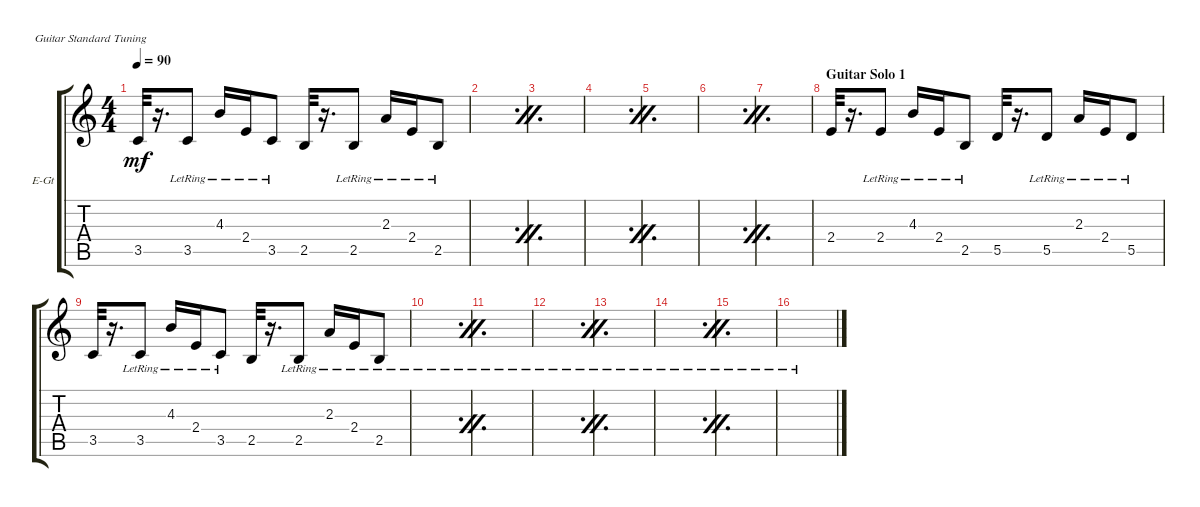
\bracketExtendMode groupsimilarinstruments
\firstSystemTrackNameOrientation horizontal
\otherSystemsTrackNameOrientation horizontal
\track ("Gtr I Rhytm" "E-Gt") {instrument overdrivenguitar}
\staff {score tabs}
\tuning (E4 B3 G3 D3 A2 E2)
\ts (4 4)
\tempo 90
\clef g2
\ks c
3.5.32{dy mf} r.16{d} 3.5{lr}.8 4.3{lr}.16 2.4{lr}.16 3.5{lr}.8 2.5.32 r.16{d} 2.5{lr}.8 2.3{lr}.16 2.4{lr}.16 2.5{lr}.8 |
\simile firstofdouble
|
\simile secondofdouble
|
\simile firstofdouble
|
\simile secondofdouble
|
\simile firstofdouble
|
\simile secondofdouble
|
\section ("" "Guitar Solo 1")
\simile none
2.4.32 r.16{d} 2.4{lr}.8 4.3{lr}.16 2.4{lr}.16 2.5{lr}.8 5.5.32 r.16{d} 5.5{lr}.8 2.3{lr}.16 2.4{lr}.16 5.5{lr}.8 |
3.5.32 r.16{d} 3.5{lr}.8 4.3{lr}.16 2.4{lr}.16 3.5{lr}.8 2.5.32 r.16{d} 2.5{lr}.8 2.3{lr}.16 2.4{lr}.16 2.5{lr}.8 |
\simile firstofdouble
|
\simile secondofdouble
|
\simile firstofdouble
|
\simile secondofdouble
|
\simile firstofdouble
|
\simile secondofdouble
|
\simile firstofdouble
